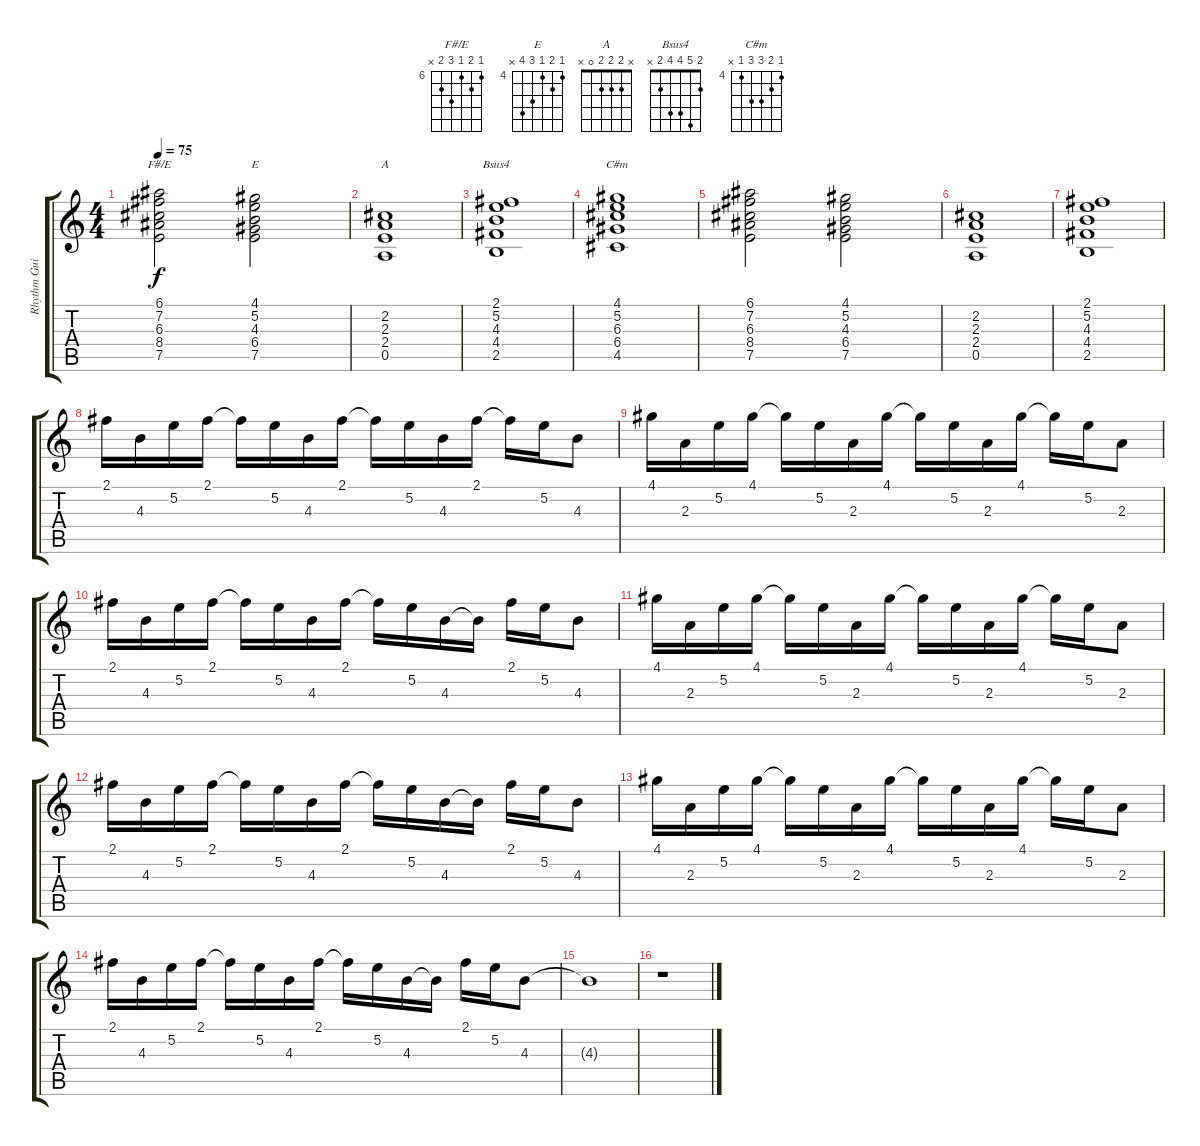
\track ("Rhythm Guitar" "Rhythm Gui") {instrument distortionguitar}
\staff {score tabs}
\tuning (E4 B3 G3 D3 A2 E2) {hide}
\chord ("F#/E" 6 7 6 8 7 x) {firstfret 6}
\chord ("E" 4 5 4 6 7 x) {firstfret 4}
\chord ("A" x 2 2 2 0 x)
\chord ("Bsus4" 2 5 4 4 2 x)
\chord ("C#m" 4 5 6 6 4 x) {firstfret 4}
\ts (4 4)
\tempo 75
\clef g2
\ks c
(6.1 7.2 6.3 8.4 7.5).2{ch "F#/E" dy f} (4.1 5.2 4.3 6.4 7.5).2{ch "E"} |
(2.2 2.3 2.4 0.5).1{ch "A"} |
(2.1 5.2 4.3 4.4 2.5).1{ch "Bsus4"} |
(4.1 5.2 6.3 6.4 4.5).1{ch "C#m"} |
(6.1 7.2 6.3 8.4 7.5).2 (4.1 5.2 4.3 6.4 7.5).2 |
(2.2 2.3 2.4 0.5).1 |
(2.1 5.2 4.3 4.4 2.5).1 |
2.1.16 4.3.16 5.2.16 2.1.16 2.1{t}.16 5.2.16 4.3.16 2.1.16 2.1{t}.16 5.2.16 4.3.16 2.1.16 2.1{t}.16 5.2.16 4.3.8 |
4.1.16 2.3.16 5.2.16 4.1.16 4.1{t}.16 5.2.16 2.3.16 4.1.16 4.1{t}.16 5.2.16 2.3.16 4.1.16 4.1{t}.16 5.2.16 2.3.8 |
2.1.16 4.3.16 5.2.16 2.1.16 2.1{t}.16 5.2.16 4.3.16 2.1.16 2.1{t}.16 5.2.16 4.3.16 4.3{t}.16 2.1.16 5.2.16 4.3.8 |
4.1.16 2.3.16 5.2.16 4.1.16 4.1{t}.16 5.2.16 2.3.16 4.1.16 4.1{t}.16 5.2.16 2.3.16 4.1.16 4.1{t}.16 5.2.16 2.3.8 |
2.1.16 4.3.16 5.2.16 2.1.16 2.1{t}.16 5.2.16 4.3.16 2.1.16 2.1{t}.16 5.2.16 4.3.16 4.3{t}.16 2.1.16 5.2.16 4.3.8 |
4.1.16 2.3.16 5.2.16 4.1.16 4.1{t}.16 5.2.16 2.3.16 4.1.16 4.1{t}.16 5.2.16 2.3.16 4.1.16 4.1{t}.16 5.2.16 2.3.8 |
2.1.16 4.3.16 5.2.16 2.1.16 2.1{t}.16 5.2.16 4.3.16 2.1.16 2.1{t}.16 5.2.16 4.3.16 4.3{t}.16 2.1.16 5.2.16 4.3.8 |
4.3{t}.1 |
r.1
